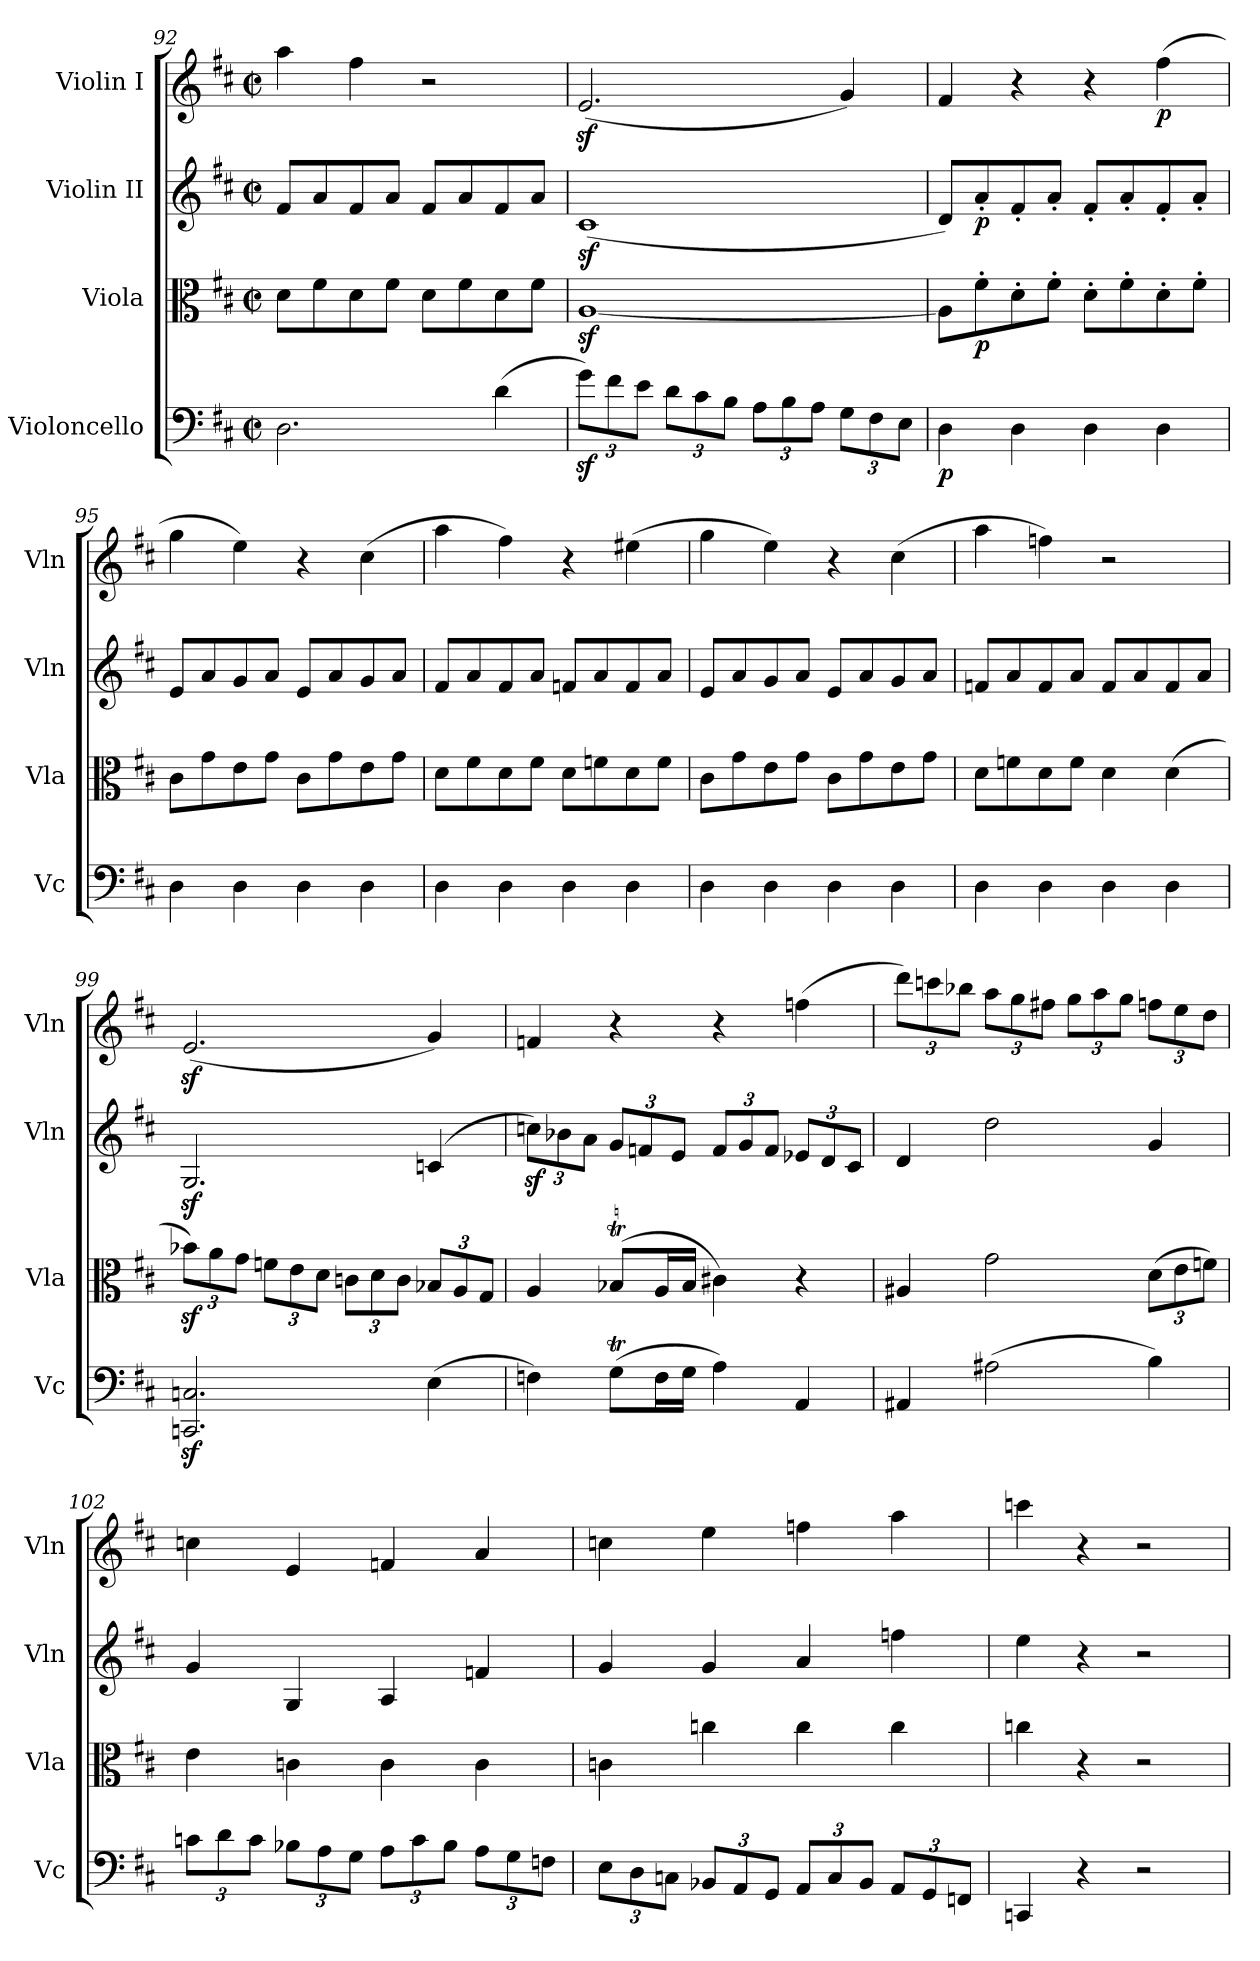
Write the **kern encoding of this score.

**kern	**dynam	**kern	**dynam	**kern	**dynam	**kern	**dynam
*part4	*part4	*part3	*part3	*part2	*part2	*part1	*part1
*staff4	*staff4	*staff3	*staff3	*staff2	*staff2	*staff1	*staff1
*I"Violoncello	*	*I"Viola	*	*I"Violin II	*	*I"Violin I	*
*I'Vc	*	*I'Vla	*	*I'Vln	*	*I'Vln	*
*clefF4	*	*clefC3	*	*clefG2	*	*clefG2	*
*k[f#c#]	*	*k[f#c#]	*	*k[f#c#]	*	*k[f#c#]	*
*M2/2	*	*M2/2	*	*M2/2	*	*M2/2	*
*met(c|)	*	*met(c|)	*	*met(c|)	*	*met(c|)	*
=92	=92	=92	=92	=92	=92	=92	=92
2.D\	.	8d\L	.	8f#/L	.	4aa\	.
.	.	8f#\	.	8a/	.	.	.
.	.	8d\	.	8f#/	.	4ff#\	.
.	.	8f#\J	.	8a/J	.	.	.
.	.	8d\L	.	8f#/L	.	2r	.
.	.	8f#\	.	8a/	.	.	.
(>4d\	.	8d\	.	8f#/	.	.	.
.	.	8f#\J	.	8a/J	.	.	.
!!LO:PB:g=z
=93	=93	=93	=93	=93	=93	=93	=93
*Xbrackettup	*	*	*	*	*	*	*
12gz<\L)	.	[1Az<	.	(<1c#z<	.	(<2.ez</	.
12f#\	.	.	.	.	.	.	.
12e\J	.	.	.	.	.	.	.
12d\L	.	.	.	.	.	.	.
12c#\	.	.	.	.	.	.	.
12B\J	.	.	.	.	.	.	.
12A\L	.	.	.	.	.	.	.
12B\	.	.	.	.	.	.	.
12A\J	.	.	.	.	.	.	.
12G\L	.	.	.	.	.	4g/)	.
12F#\	.	.	.	.	.	.	.
12E\J	.	.	.	.	.	.	.
=94	=94	=94	=94	=94	=94	=94	=94
!	!LO:DY:b	!	!	!	!	!	!
4D\	p	8A\L]	.	8d/L)	.	4f#/	.
!	!	!	!LO:DY:b	!	!LO:DY:b	!	!
.	.	8f#'\	p	8a'/	p	.	.
4D\	.	8d'\	.	8f#'/	.	4r	.
.	.	8f#'\J	.	8a'/J	.	.	.
4D\	.	8d'\L	.	8f#'/L	.	4r	.
.	.	8f#'\	.	8a'/	.	.	.
!	!	!	!	!	!	!	!LO:DY:b
4D\	.	8d'\	.	8f#'/	.	(>4ff#\	p
.	.	8f#'\J	.	8a'/J	.	.	.
=95	=95	=95	=95	=95	=95	=95	=95
4D\	.	8c#\L	.	8e/L	.	4gg\	.
.	.	8g\	.	8a/	.	.	.
4D\	.	8e\	.	8g/	.	4ee\)	.
.	.	8g\J	.	8a/J	.	.	.
4D\	.	8c#\L	.	8e/L	.	4r	.
.	.	8g\	.	8a/	.	.	.
4D\	.	8e\	.	8g/	.	(>4cc#\	.
.	.	8g\J	.	8a/J	.	.	.
=96	=96	=96	=96	=96	=96	=96	=96
4D\	.	8d\L	.	8f#/L	.	4aa\	.
.	.	8f#\	.	8a/	.	.	.
4D\	.	8d\	.	8f#/	.	4ff#\)	.
.	.	8f#\J	.	8a/J	.	.	.
4D\	.	8d\L	.	8fn/L	.	4r	.
.	.	8fn\	.	8a/	.	.	.
4D\	.	8d\	.	8f/	.	(>4ee#X\	.
.	.	8f\J	.	8a/J	.	.	.
!!LO:LB:g=z
=97	=97	=97	=97	=97	=97	=97	=97
4D\	.	8c#\L	.	8e/L	.	4gg\	.
.	.	8g\	.	8a/	.	.	.
4D\	.	8e\	.	8g/	.	4ee\)	.
.	.	8g\J	.	8a/J	.	.	.
4D\	.	8c#\L	.	8e/L	.	4r	.
.	.	8g\	.	8a/	.	.	.
4D\	.	8e\	.	8g/	.	(>4cc#\	.
.	.	8g\J	.	8a/J	.	.	.
=98	=98	=98	=98	=98	=98	=98	=98
4D\	.	8d\L	.	8fn/L	.	4aa\	.
.	.	8fn\	.	8a/	.	.	.
4D\	.	8d\	.	8f/	.	4ffn\)	.
.	.	8f\J	.	8a/J	.	.	.
4D\	.	4d\	.	8f/L	.	2r	.
.	.	.	.	8a/	.	.	.
4D\	.	(>4d\	.	8f/	.	.	.
.	.	.	.	8a/J	.	.	.
=99	=99	=99	=99	=99	=99	=99	=99
*	*	*Xbrackettup	*	*	*	*	*
2.CCn/z< 2.Cn/z<	.	12b-Xz<\L)	.	2.Gz</	.	(<2.ez</	.
.	.	12a\	.	.	.	.	.
.	.	12g\J	.	.	.	.	.
.	.	12fn\L	.	.	.	.	.
.	.	12e\	.	.	.	.	.
.	.	12d\J	.	.	.	.	.
.	.	12cn\L	.	.	.	.	.
.	.	12d\	.	.	.	.	.
.	.	12c\J	.	.	.	.	.
(>4E\	.	12B-X/L	.	(>4cn/	.	4g/)	.
.	.	12A/	.	.	.	.	.
.	.	12G/J	.	.	.	.	.
!!LO:LB:g=z
=100	=100	=100	=100	=100	=100	=100	=100
*	*	*	*	*Xbrackettup	*	*	*
4Fn\)	.	4A/	.	12ccnz<\L)	.	4fn/	.
.	.	.	.	12b-X\	.	.	.
.	.	.	.	12a\J	.	.	.
(>8GT\L	.	(<8B-XT/L	.	12g/L	.	4r	.
.	.	.	.	12fn/	.	.	.
16F\L	.	16A/L	.	.	.	.	.
.	.	.	.	12e/J	.	.	.
16G\JJ	.	16B-/JJ	.	.	.	.	.
4A\)	.	4c#\)	.	12f/L	.	4r	.
.	.	.	.	12g/	.	.	.
.	.	.	.	12f/J	.	.	.
4AA/	.	4r	.	12e-X/L	.	(>4ffn\	.
.	.	.	.	12d/	.	.	.
.	.	.	.	12c#/J	.	.	.
=101	=101	=101	=101	=101	=101	=101	=101
*	*	*	*	*	*	*Xbrackettup	*
4AA#X/	.	4A#X/	.	4d/	.	12ddd\L)	.
.	.	.	.	.	.	12cccn\	.
.	.	.	.	.	.	12bb-X\J	.
(>2A#X\	.	2g\	.	2dd\	.	12aa\L	.
.	.	.	.	.	.	12gg\	.
.	.	.	.	.	.	12ff#X\J	.
.	.	.	.	.	.	12gg\L	.
.	.	.	.	.	.	12aa\	.
.	.	.	.	.	.	12gg\J	.
4B\)	.	(>12d\L	.	4g/	.	12ffn\L	.
.	.	12e\	.	.	.	12ee\	.
.	.	12fn\J)	.	.	.	12dd\J	.
!!LO:PB:g=z
=102	=102	=102	=102	=102	=102	=102	=102
12cn\L	.	4e\	.	4g/	.	4ccn\	.
12d\	.	.	.	.	.	.	.
12c\J	.	.	.	.	.	.	.
12B-X\L	.	4cn\	.	4G/	.	4e/	.
12A\	.	.	.	.	.	.	.
12G\J	.	.	.	.	.	.	.
12A\L	.	4c\	.	4A/	.	4fn/	.
12c\	.	.	.	.	.	.	.
12B-\J	.	.	.	.	.	.	.
12A\L	.	4c\	.	4fn/	.	4a/	.
12G\	.	.	.	.	.	.	.
12Fn\J	.	.	.	.	.	.	.
=103	=103	=103	=103	=103	=103	=103	=103
12E\L	.	4cn\	.	4g/	.	4ccn\	.
12D\	.	.	.	.	.	.	.
12Cn\J	.	.	.	.	.	.	.
12BB-X/L	.	4ccn\	.	4g/	.	4ee\	.
12AA/	.	.	.	.	.	.	.
12GG/J	.	.	.	.	.	.	.
12AA/L	.	4cc\	.	4a/	.	4ffn\	.
12C/	.	.	.	.	.	.	.
12BB-/J	.	.	.	.	.	.	.
12AA/L	.	4cc\	.	4ffn\	.	4aa\	.
12GG/	.	.	.	.	.	.	.
12FFn/J	.	.	.	.	.	.	.
=104	=104	=104	=104	=104	=104	=104	=104
4CCn/	.	4ccn\	.	4ee\	.	4cccn\	.
4r	.	4r	.	4r	.	4r	.
2r	.	2r	.	2r	.	2r	.
=	=	=	=	=	=	=	=
*-	*-	*-	*-	*-	*-	*-	*-
